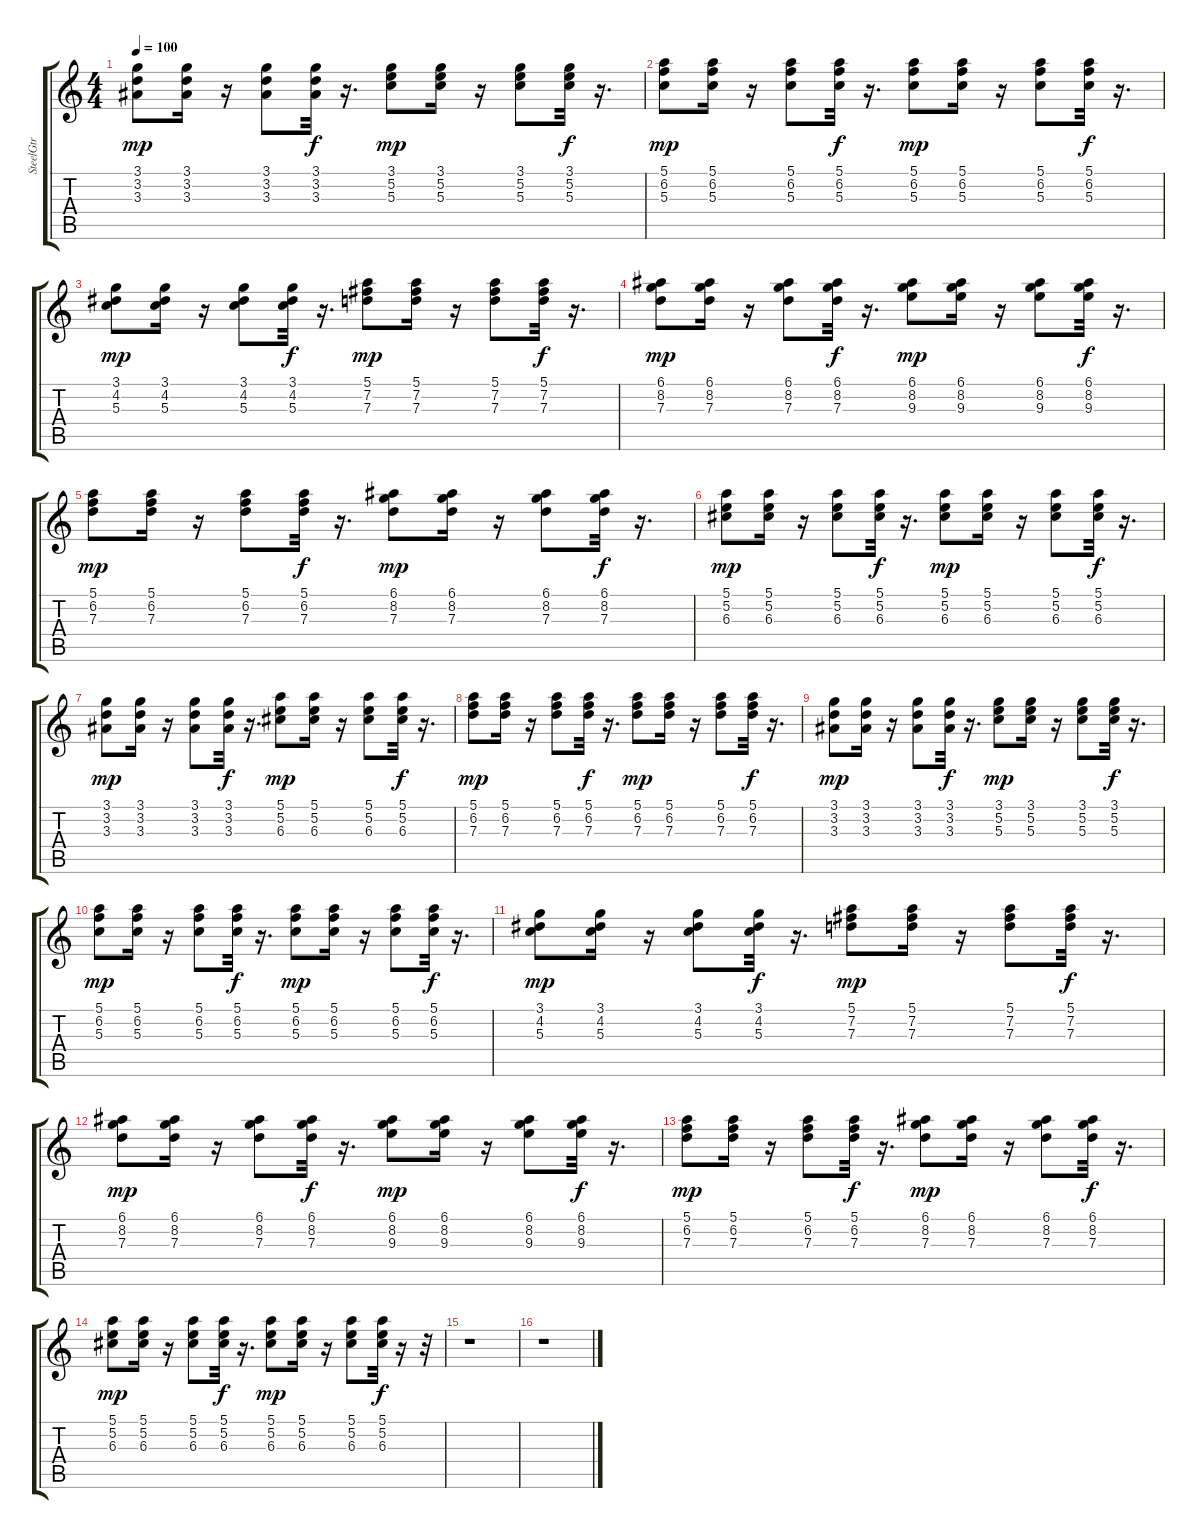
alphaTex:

\track ("SteelGtr" "SteelGtr") {instrument acousticguitarsteel}
\staff {score tabs}
\tuning (E4 B3 G3 D3 A2 E2) {hide}
\ts (4 4)
\tempo 100
\clef g2
\ks c
(3.1 3.2 3.3).8{dy mp} (3.1 3.2 3.3).16 r.16 (3.1 3.2 3.3).8 (3.1 3.2 3.3).32{dy f} r.16{d} (3.1 5.2 5.3).8{dy mp} (3.1 5.2 5.3).16 r.16 (3.1 5.2 5.3).8 (3.1 5.2 5.3).32{dy f} r.16{d} |
(5.1 6.2 5.3).8{dy mp} (5.1 6.2 5.3).16 r.16 (5.1 6.2 5.3).8 (5.1 6.2 5.3).32{dy f} r.16{d} (5.1 6.2 5.3).8{dy mp} (5.1 6.2 5.3).16 r.16 (5.1 6.2 5.3).8 (5.1 6.2 5.3).32{dy f} r.16{d} |
(3.1 4.2 5.3).8{dy mp} (3.1 4.2 5.3).16 r.16 (3.1 4.2 5.3).8 (3.1 4.2 5.3).32{dy f} r.16{d} (5.1 7.2 7.3).8{dy mp} (5.1 7.2 7.3).16 r.16 (5.1 7.2 7.3).8 (5.1 7.2 7.3).32{dy f} r.16{d} |
(6.1 8.2 7.3).8{dy mp} (6.1 8.2 7.3).16 r.16 (6.1 8.2 7.3).8 (6.1 8.2 7.3).32{dy f} r.16{d} (6.1 8.2 9.3).8{dy mp} (6.1 8.2 9.3).16 r.16 (6.1 8.2 9.3).8 (6.1 8.2 9.3).32{dy f} r.16{d} |
(5.1 6.2 7.3).8{dy mp} (5.1 6.2 7.3).16 r.16 (5.1 6.2 7.3).8 (5.1 6.2 7.3).32{dy f} r.16{d} (6.1 8.2 7.3).8{dy mp} (6.1 8.2 7.3).16 r.16 (6.1 8.2 7.3).8 (6.1 8.2 7.3).32{dy f} r.16{d} |
(5.1 5.2 6.3).8{dy mp} (5.1 5.2 6.3).16 r.16 (5.1 5.2 6.3).8 (5.1 5.2 6.3).32{dy f} r.16{d} (5.1 5.2 6.3).8{dy mp} (5.1 5.2 6.3).16 r.16 (5.1 5.2 6.3).8 (5.1 5.2 6.3).32{dy f} r.16{d} |
(3.1 3.2 3.3).8{dy mp} (3.1 3.2 3.3).16 r.16 (3.1 3.2 3.3).8 (3.1 3.2 3.3).32{dy f} r.16{d} (5.1 5.2 6.3).8{dy mp} (5.1 5.2 6.3).16 r.16 (5.1 5.2 6.3).8 (5.1 5.2 6.3).32{dy f} r.16{d} |
(5.1 6.2 7.3).8{dy mp} (5.1 6.2 7.3).16 r.16 (5.1 6.2 7.3).8 (5.1 6.2 7.3).32{dy f} r.16{d} (5.1 6.2 7.3).8{dy mp} (5.1 6.2 7.3).16 r.16 (5.1 6.2 7.3).8 (5.1 6.2 7.3).32{dy f} r.16{d} |
(3.1 3.2 3.3).8{dy mp} (3.1 3.2 3.3).16 r.16 (3.1 3.2 3.3).8 (3.1 3.2 3.3).32{dy f} r.16{d} (3.1 5.2 5.3).8{dy mp} (3.1 5.2 5.3).16 r.16 (3.1 5.2 5.3).8 (3.1 5.2 5.3).32{dy f} r.16{d} |
(5.1 6.2 5.3).8{dy mp} (5.1 6.2 5.3).16 r.16 (5.1 6.2 5.3).8 (5.1 6.2 5.3).32{dy f} r.16{d} (5.1 6.2 5.3).8{dy mp} (5.1 6.2 5.3).16 r.16 (5.1 6.2 5.3).8 (5.1 6.2 5.3).32{dy f} r.16{d} |
(3.1 4.2 5.3).8{dy mp} (3.1 4.2 5.3).16 r.16 (3.1 4.2 5.3).8 (3.1 4.2 5.3).32{dy f} r.16{d} (5.1 7.2 7.3).8{dy mp} (5.1 7.2 7.3).16 r.16 (5.1 7.2 7.3).8 (5.1 7.2 7.3).32{dy f} r.16{d} |
(6.1 8.2 7.3).8{dy mp} (6.1 8.2 7.3).16 r.16 (6.1 8.2 7.3).8 (6.1 8.2 7.3).32{dy f} r.16{d} (6.1 8.2 9.3).8{dy mp} (6.1 8.2 9.3).16 r.16 (6.1 8.2 9.3).8 (6.1 8.2 9.3).32{dy f} r.16{d} |
(5.1 6.2 7.3).8{dy mp} (5.1 6.2 7.3).16 r.16 (5.1 6.2 7.3).8 (5.1 6.2 7.3).32{dy f} r.16{d} (6.1 8.2 7.3).8{dy mp} (6.1 8.2 7.3).16 r.16 (6.1 8.2 7.3).8 (6.1 8.2 7.3).32{dy f} r.16{d} |
(5.1 5.2 6.3).8{dy mp} (5.1 5.2 6.3).16 r.16 (5.1 5.2 6.3).8 (5.1 5.2 6.3).32{dy f} r.16{d} (5.1 5.2 6.3).8{dy mp} (5.1 5.2 6.3).16 r.16 (5.1 5.2 6.3).8 (5.1 5.2 6.3).32{dy f} r.16 r.32 |
r.1 |
r.1
